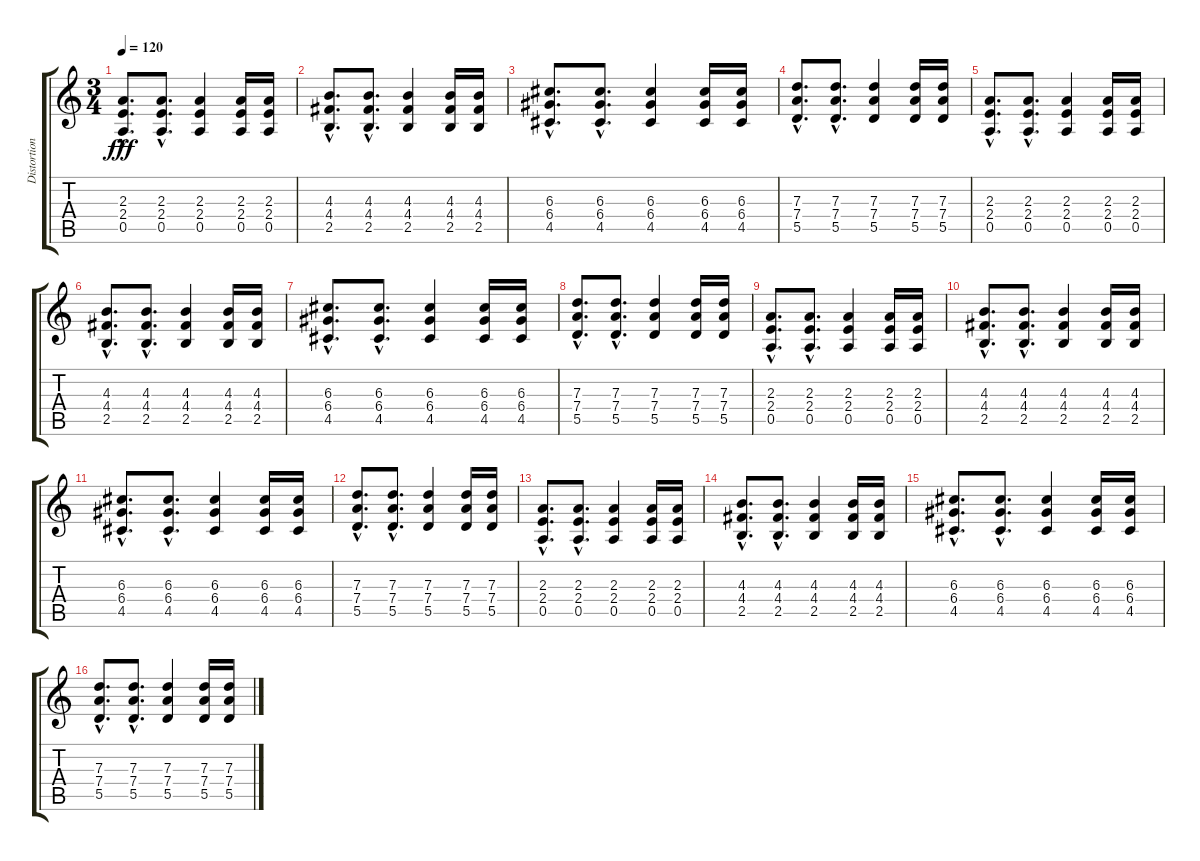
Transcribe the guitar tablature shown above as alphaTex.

\track ("Distortion Guitar" "Distortion") {instrument distortionguitar}
\staff {score tabs}
\tuning (E4 B3 G3 D3 A2 E2) {hide}
\ts (3 4)
\tempo 120
\clef g2
\ks c
(2.3{hac} 2.4{hac} 0.5{hac}).8{d dy fff} (2.3{hac} 2.4{hac} 0.5{hac}).8{d} (2.3 2.4 0.5).4 (2.3 2.4 0.5).16 (2.3 2.4 0.5).16 |
(4.3{hac} 4.4{hac} 2.5{hac}).8{d} (4.3{hac} 4.4{hac} 2.5{hac}).8{d} (4.3 4.4 2.5).4 (4.3 4.4 2.5).16 (4.3 4.4 2.5).16 |
(6.3{hac} 6.4{hac} 4.5{hac}).8{d} (6.3{hac} 6.4{hac} 4.5{hac}).8{d} (6.3 6.4 4.5).4 (6.3 6.4 4.5).16 (6.3 6.4 4.5).16 |
(7.3{hac} 7.4{hac} 5.5{hac}).8{d} (7.3{hac} 7.4{hac} 5.5{hac}).8{d} (7.3 7.4 5.5).4 (7.3 7.4 5.5).16 (7.3 7.4 5.5).16 |
(2.3{hac} 2.4{hac} 0.5{hac}).8{d} (2.3{hac} 2.4{hac} 0.5{hac}).8{d} (2.3 2.4 0.5).4 (2.3 2.4 0.5).16 (2.3 2.4 0.5).16 |
(4.3{hac} 4.4{hac} 2.5{hac}).8{d} (4.3{hac} 4.4{hac} 2.5{hac}).8{d} (4.3 4.4 2.5).4 (4.3 4.4 2.5).16 (4.3 4.4 2.5).16 |
(6.3{hac} 6.4{hac} 4.5{hac}).8{d} (6.3{hac} 6.4{hac} 4.5{hac}).8{d} (6.3 6.4 4.5).4 (6.3 6.4 4.5).16 (6.3 6.4 4.5).16 |
(7.3{hac} 7.4{hac} 5.5{hac}).8{d} (7.3{hac} 7.4{hac} 5.5{hac}).8{d} (7.3 7.4 5.5).4 (7.3 7.4 5.5).16 (7.3 7.4 5.5).16 |
(2.3{hac} 2.4{hac} 0.5{hac}).8{d} (2.3{hac} 2.4{hac} 0.5{hac}).8{d} (2.3 2.4 0.5).4 (2.3 2.4 0.5).16 (2.3 2.4 0.5).16 |
(4.3{hac} 4.4{hac} 2.5{hac}).8{d} (4.3{hac} 4.4{hac} 2.5{hac}).8{d} (4.3 4.4 2.5).4 (4.3 4.4 2.5).16 (4.3 4.4 2.5).16 |
(6.3{hac} 6.4{hac} 4.5{hac}).8{d} (6.3{hac} 6.4{hac} 4.5{hac}).8{d} (6.3 6.4 4.5).4 (6.3 6.4 4.5).16 (6.3 6.4 4.5).16 |
(7.3{hac} 7.4{hac} 5.5{hac}).8{d} (7.3{hac} 7.4{hac} 5.5{hac}).8{d} (7.3 7.4 5.5).4 (7.3 7.4 5.5).16 (7.3 7.4 5.5).16 |
(2.3{hac} 2.4{hac} 0.5{hac}).8{d} (2.3{hac} 2.4{hac} 0.5{hac}).8{d} (2.3 2.4 0.5).4 (2.3 2.4 0.5).16 (2.3 2.4 0.5).16 |
(4.3{hac} 4.4{hac} 2.5{hac}).8{d} (4.3{hac} 4.4{hac} 2.5{hac}).8{d} (4.3 4.4 2.5).4 (4.3 4.4 2.5).16 (4.3 4.4 2.5).16 |
(6.3{hac} 6.4{hac} 4.5{hac}).8{d} (6.3{hac} 6.4{hac} 4.5{hac}).8{d} (6.3 6.4 4.5).4 (6.3 6.4 4.5).16 (6.3 6.4 4.5).16 |
(7.3{hac} 7.4{hac} 5.5{hac}).8{d} (7.3{hac} 7.4{hac} 5.5{hac}).8{d} (7.3 7.4 5.5).4 (7.3 7.4 5.5).16 (7.3 7.4 5.5).16
